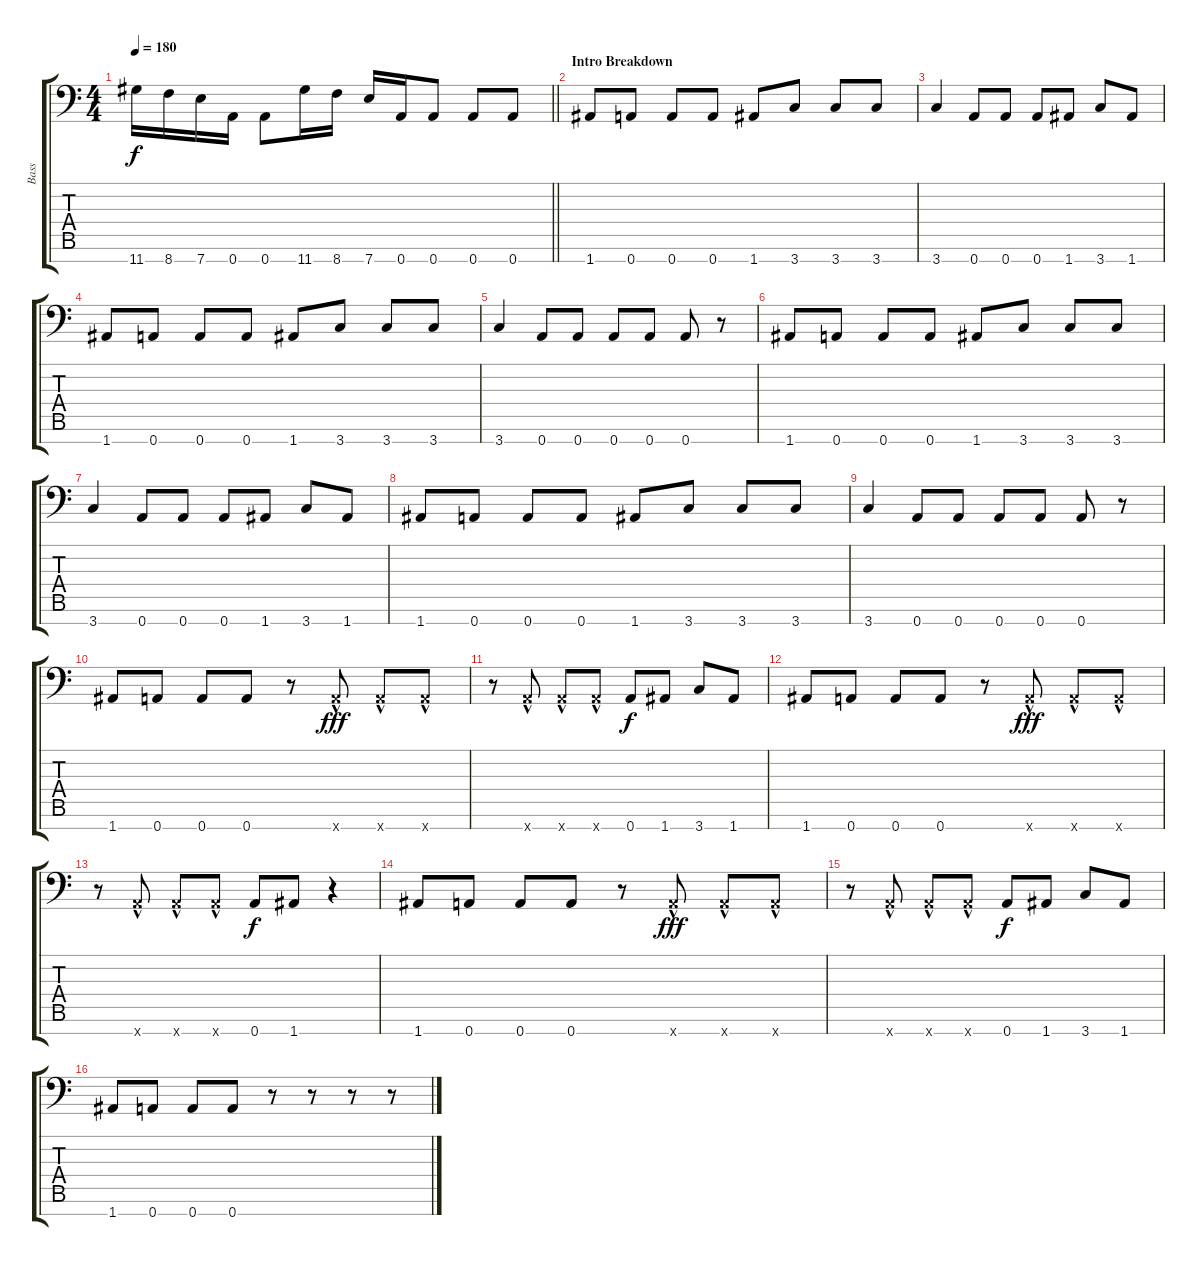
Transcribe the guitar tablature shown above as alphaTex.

\track ("Bass" "Bass") {instrument electricbasspick}
\staff {score tabs}
\tuning (E4 B3 G3 D3 A2 E2 A1) {hide}
\ts (4 4)
\tempo 180
\clef f4
\barLineRight lightlight
\ks c
11.7.16{dy f} 8.7.16 7.7.16 0.7.16 0.7.8 11.7.16 8.7.16 7.7.16 0.7.16 0.7.8 0.7.8 0.7.8 |
\section ("" "Intro Breakdown")
1.7.8 0.7.8 0.7.8 0.7.8 1.7.8 3.7.8 3.7.8 3.7.8 |
3.7.4 0.7.8 0.7.8 0.7.8 1.7.8 3.7.8 1.7.8 |
1.7.8 0.7.8 0.7.8 0.7.8 1.7.8 3.7.8 3.7.8 3.7.8 |
3.7.4 0.7.8 0.7.8 0.7.8 0.7.8 0.7.8 r.8 |
1.7.8 0.7.8 0.7.8 0.7.8 1.7.8 3.7.8 3.7.8 3.7.8 |
3.7.4 0.7.8 0.7.8 0.7.8 1.7.8 3.7.8 1.7.8 |
1.7.8 0.7.8 0.7.8 0.7.8 1.7.8 3.7.8 3.7.8 3.7.8 |
3.7.4 0.7.8 0.7.8 0.7.8 0.7.8 0.7.8 r.8 |
1.7.8 0.7.8 0.7.8 0.7.8 r.8 0.7{hac x}.8{dy fff} 0.7{hac x}.8 0.7{hac x}.8 |
r.8 0.7{hac x}.8 0.7{hac x}.8 0.7{hac x}.8 0.7.8{dy f} 1.7.8 3.7.8 1.7.8 |
1.7.8 0.7.8 0.7.8 0.7.8 r.8 0.7{hac x}.8{dy fff} 0.7{hac x}.8 0.7{hac x}.8 |
r.8 0.7{hac x}.8 0.7{hac x}.8 0.7{hac x}.8 0.7.8{dy f} 1.7.8 r.4 |
1.7.8 0.7.8 0.7.8 0.7.8 r.8 0.7{hac x}.8{dy fff} 0.7{hac x}.8 0.7{hac x}.8 |
r.8 0.7{hac x}.8 0.7{hac x}.8 0.7{hac x}.8 0.7.8{dy f} 1.7.8 3.7.8 1.7.8 |
1.7.8 0.7.8 0.7.8 0.7.8 r.8 r.8 r.8 r.8
